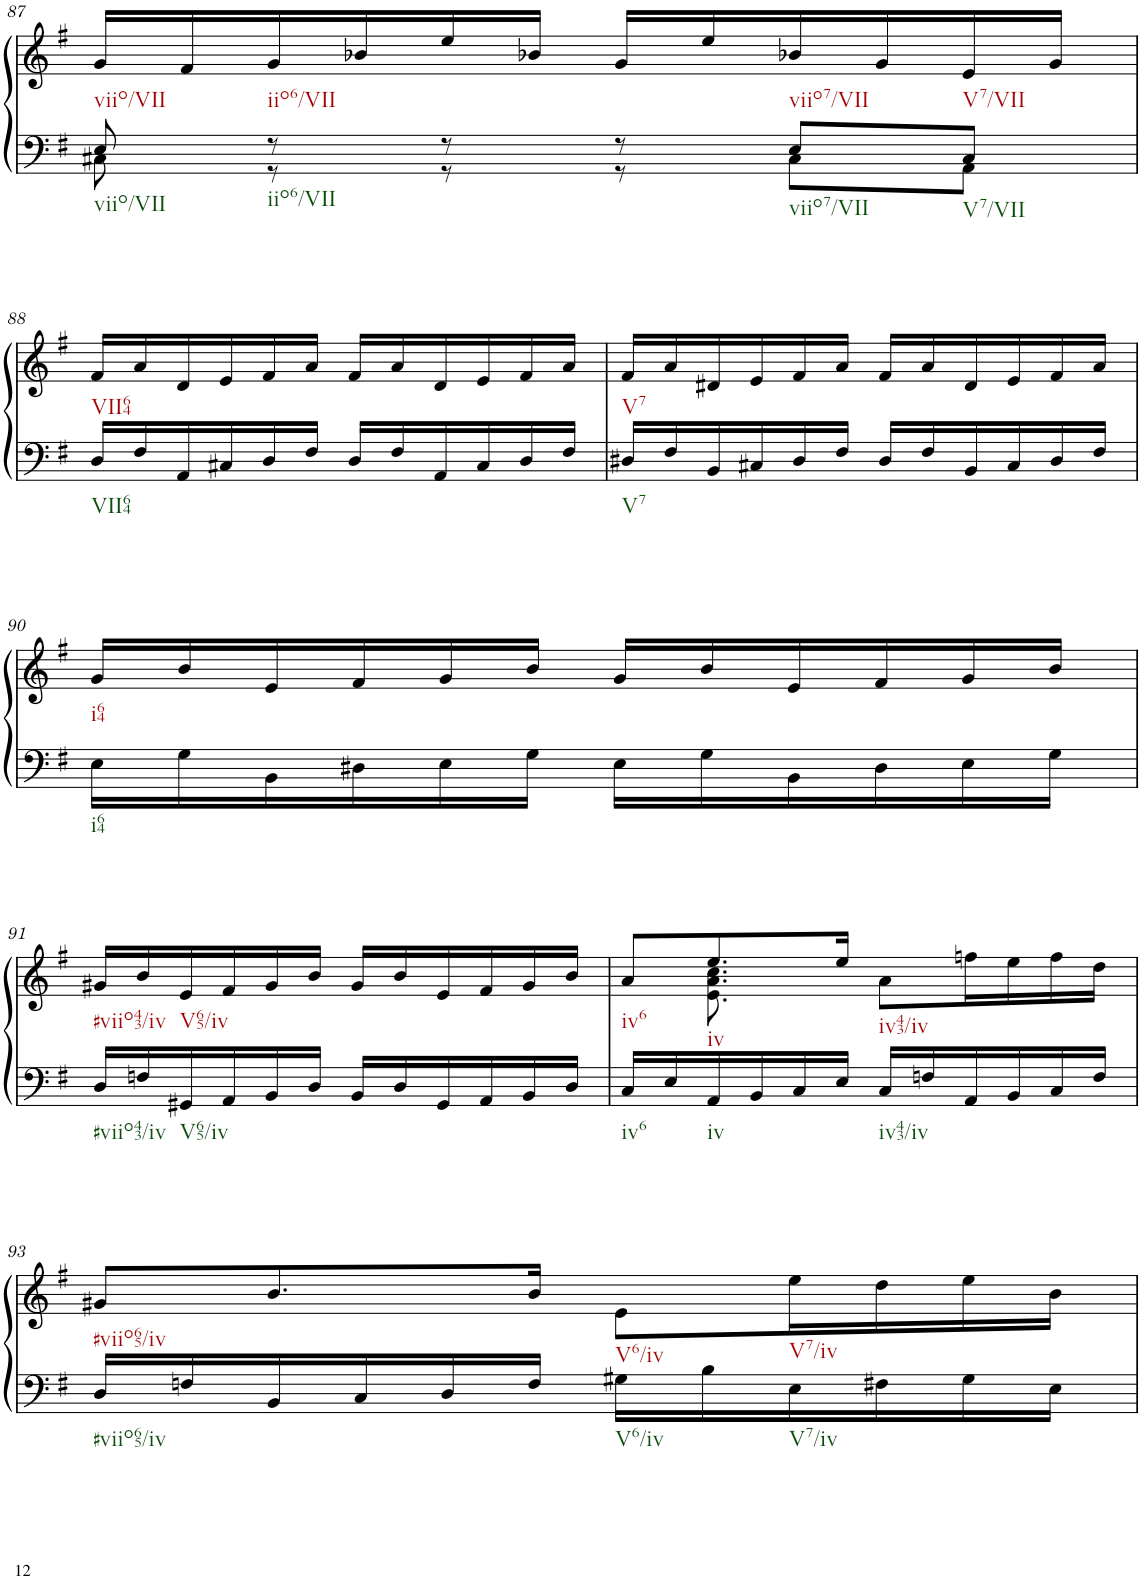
**kern	**kern
*part1	*part1
*staff2	*staff1
*I"unbenannt9	*
!!LO:PB:g=z
*clefF4	*clefG2
*k[f#]	*k[f#]
*M6/8	*M6/8
=87	=87
*^	*
8E/	8C#X\	16g/LL
.	.	16f#/
8r	8r	16g/
.	.	16b-X/
8r	8r	16ee/
.	.	16b-X/JJ
8r	8r	16g/LL
.	.	16ee/
8E/L	8C#\L	16b-X/
.	.	16g/
8C#/J	8AA\J	16e/
.	.	16g/JJ
*v	*v	*
!!LO:LB:g=z
=88	=88
16D/LL	16f#/LL
16F#/	16a/
16AA/	16d/
16C#X/	16e/
16D/	16f#/
16F#/JJ	16a/JJ
16D/LL	16f#/LL
16F#/	16a/
16AA/	16d/
16C#/	16e/
16D/	16f#/
16F#/JJ	16a/JJ
=89	=89
16D#X/LL	16f#/LL
16F#/	16a/
16BB/	16d#X/
16C#X/	16e/
16D#/	16f#/
16F#/JJ	16a/JJ
16D#/LL	16f#/LL
16F#/	16a/
16BB/	16d#/
16C#/	16e/
16D#/	16f#/
16F#/JJ	16a/JJ
!!LO:LB:g=z
=90	=90
16E\LL	16g/LL
16G\	16b/
16BB\	16e/
16D#X\	16f#/
16E\	16g/
16G\JJ	16b/JJ
16E\LL	16g/LL
16G\	16b/
16BB\	16e/
16D#\	16f#/
16E\	16g/
16G\JJ	16b/JJ
!!LO:LB:g=z
=91	=91
16D/LL	16g#X/LL
16Fn/	16b/
16GG#X/	16e/
16AA/	16f#/
16BB/	16g#/
16D/JJ	16b/JJ
16BB/LL	16g#/LL
16D/	16b/
16GG#/	16e/
16AA/	16f#/
16BB/	16g#/
16D/JJ	16b/JJ
=92	=92
*	*^
16C/LL	8a/L	8ryy
16E/	.	.
16AA/	8.ee/	8.e\ 8.a\ 8.cc\
16BB/	.	.
16C/	.	.
16E/JJ	16ee/Jk	4..ryy
16C/LL	8a\L	.
16Fn/	.	.
16AA/	16ffn\L	.
16BB/	16ee\	.
16C/	16ff\	.
16F/JJ	16dd\JJ	.
!!LO:LB:g=z	!!
=93	=93	=93
16D/LL	8g#X/L	4.ryy
16Fn/	.	.
16BB/	8.b/	.
16C/	.	.
16D/	.	.
16F/JJ	16b/Jk	.
16G#X\LL	8ryy	8e\L
16B\	.	.
16E\	4ryy	16ee\L
16F#X\	.	16dd\
16G#\	.	16ee\
16E\JJ	.	16b\JJ
*	*v	*v
=	=
*-	*-
